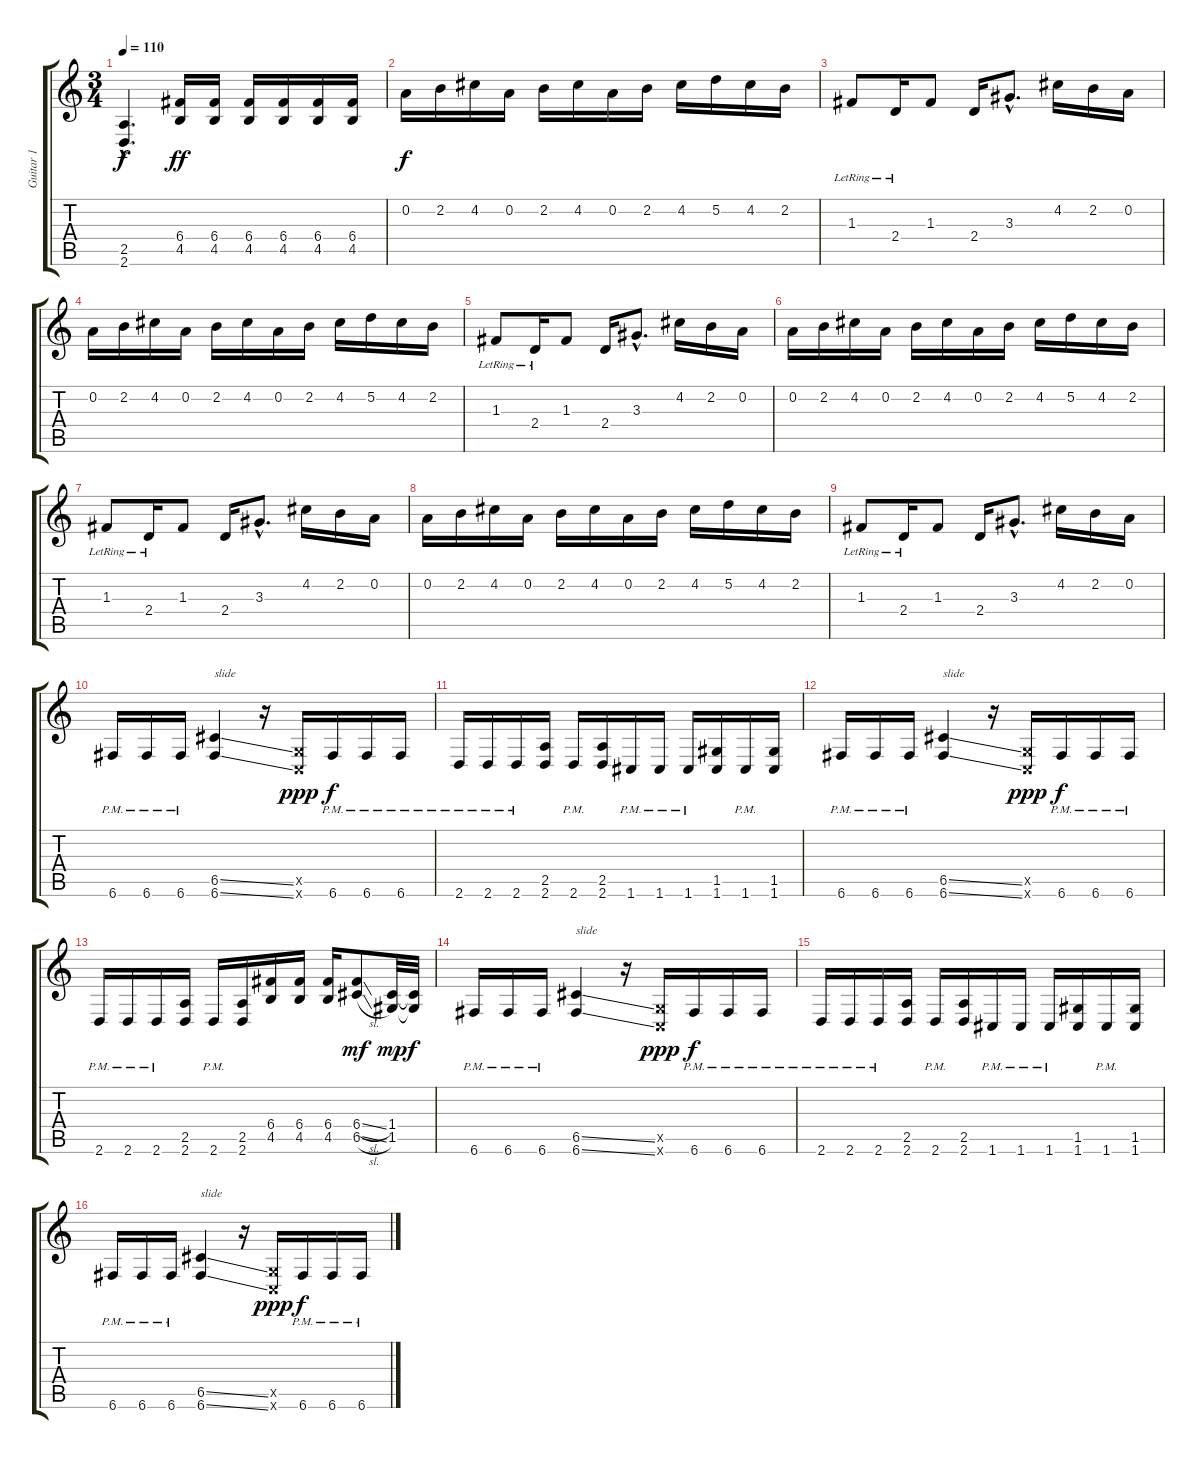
\track ("Guitar 1" "Guitar 1") {instrument distortionguitar}
\staff {score tabs}
\tuning (D4 A3 F3 C3 G2 C2) {hide}
\ts (3 4)
\tempo 110
\clef g2
\ks c
(2.5{hac} 2.6{hac}).4{d dy f} (6.4 4.5).16{dy ff} (6.4 4.5).16 (6.4 4.5).16 (6.4 4.5).16 (6.4 4.5).16 (6.4 4.5).16 |
0.2.16{dy f} 2.2.16 4.2.16 0.2.16 2.2.16 4.2.16 0.2.16 2.2.16 4.2.16 5.2.16 4.2.16 2.2.16 |
1.3{lr}.8 2.4{lr}.16 1.3.8 2.4.16 3.3{hac}.8{d} 4.2.16 2.2.16 0.2.16 |
0.2.16 2.2.16 4.2.16 0.2.16 2.2.16 4.2.16 0.2.16 2.2.16 4.2.16 5.2.16 4.2.16 2.2.16 |
1.3{lr}.8 2.4{lr}.16 1.3.8 2.4.16 3.3{hac}.8{d} 4.2.16 2.2.16 0.2.16 |
0.2.16 2.2.16 4.2.16 0.2.16 2.2.16 4.2.16 0.2.16 2.2.16 4.2.16 5.2.16 4.2.16 2.2.16 |
1.3{lr}.8 2.4{lr}.16 1.3.8 2.4.16 3.3{hac}.8{d} 4.2.16 2.2.16 0.2.16 |
0.2.16 2.2.16 4.2.16 0.2.16 2.2.16 4.2.16 0.2.16 2.2.16 4.2.16 5.2.16 4.2.16 2.2.16 |
1.3{lr}.8 2.4{lr}.16 1.3.8 2.4.16 3.3{hac}.8{d} 4.2.16 2.2.16 0.2.16 |
6.6{pm}.16 6.6{pm}.16 6.6{pm}.16 (6.5{ss} 6.6{ss}).4{txt "slide"} r.16 (0.5{x} 0.6{x}).16{dy ppp} 6.6{pm}.16{dy f} 6.6{pm}.16 6.6{pm}.16 |
2.6{pm}.16 2.6{pm}.16 2.6{pm}.16 (2.5 2.6).16 2.6{pm}.16 (2.5 2.6).16 1.6{pm}.16 1.6{pm}.16 1.6{pm}.16 (1.5 1.6).16 1.6{pm}.16 (1.5 1.6).16 |
6.6{pm}.16 6.6{pm}.16 6.6{pm}.16 (6.5{ss} 6.6{ss}).4{txt "slide"} r.16 (0.5{x} 0.6{x}).16{dy ppp} 6.6{pm}.16{dy f} 6.6{pm}.16 6.6{pm}.16 |
2.6{pm}.16 2.6{pm}.16 2.6{pm}.16 (2.5 2.6).16 2.6{pm}.16 (2.5 2.6).16 (6.4 4.5).16 (6.4 4.5).16 (6.4 4.5).16 (6.4{sl} 6.5{sl}).8{dy mf} (1.4 1.5).32{dy mp} (1.4{t} 1.5{t}).32{dy f} |
6.6{pm}.16 6.6{pm}.16 6.6{pm}.16 (6.5{ss} 6.6{ss}).4{txt "slide"} r.16 (0.5{x} 0.6{x}).16{dy ppp} 6.6{pm}.16{dy f} 6.6{pm}.16 6.6{pm}.16 |
2.6{pm}.16 2.6{pm}.16 2.6{pm}.16 (2.5 2.6).16 2.6{pm}.16 (2.5 2.6).16 1.6{pm}.16 1.6{pm}.16 1.6{pm}.16 (1.5 1.6).16 1.6{pm}.16 (1.5 1.6).16 |
6.6{pm}.16 6.6{pm}.16 6.6{pm}.16 (6.5{ss} 6.6{ss}).4{txt "slide"} r.16 (0.5{x} 0.6{x}).16{dy ppp} 6.6{pm}.16{dy f} 6.6{pm}.16 6.6{pm}.16
